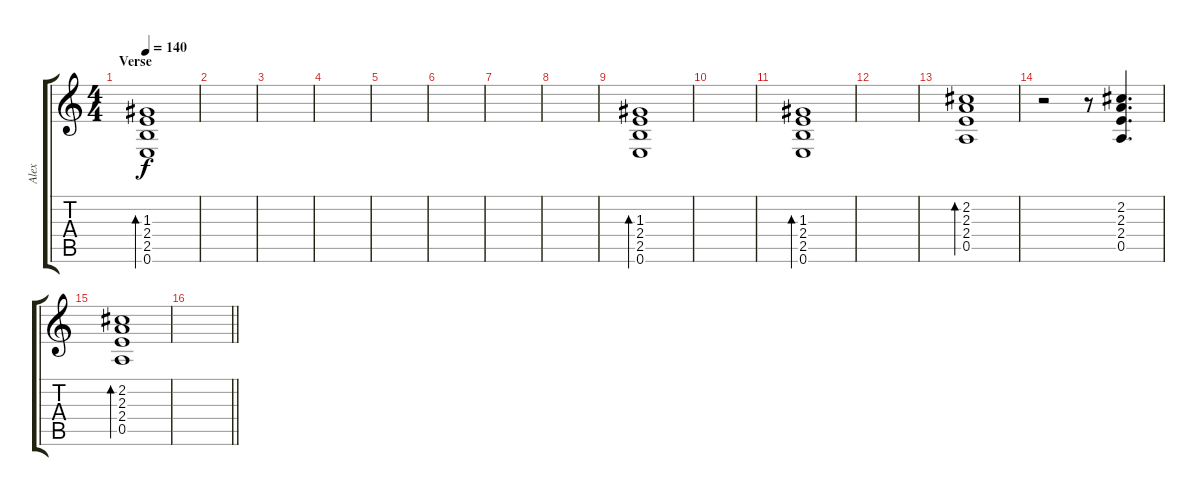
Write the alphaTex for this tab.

\track ("Alex" "Alex") {instrument electricguitarclean}
\staff {score tabs}
\tuning (E4 B3 G3 D3 A2 E2) {hide}
\ts (4 4)
\section ("" "Verse")
\tempo 140
\clef g2
\ks c
(1.3 2.4 2.5 0.6).1{bd 480 dy f volume 13} |
|
|
|
|
|
|
|
(1.3 2.4 2.5 0.6).1{bd 480} |
|
(1.3 2.4 2.5 0.6).1{bd 480} |
|
(2.2 2.3 2.4 0.5).1{bd 480} |
r.2 r.8 (2.2 2.3 2.4 0.5).4{d} |
(2.2 2.3 2.4 0.5).1{bd 480} |
\barLineRight lightlight
